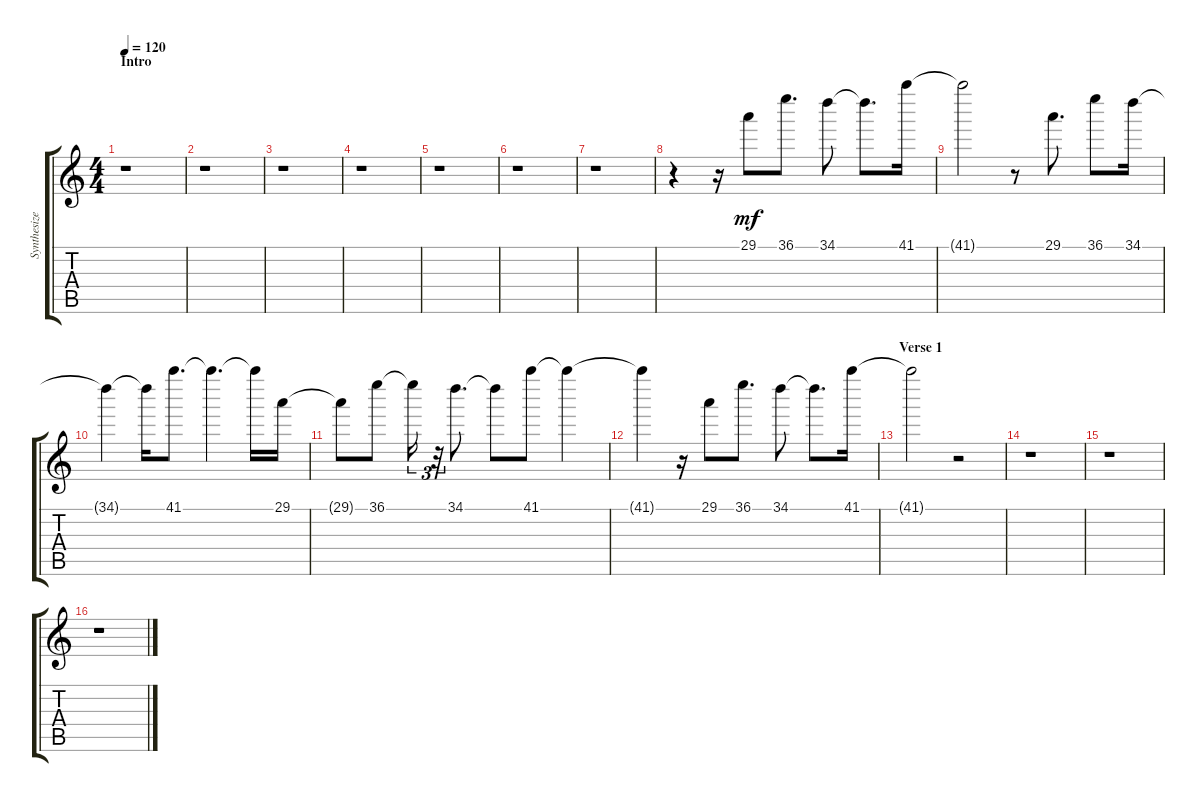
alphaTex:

\track ("Synthesizer" "Synthesize") {instrument fx3crystal}
\staff {score tabs}
\tuning (E4 B3 G3 D3 A2 E2) {hide}
\ts (4 4)
\section ("" "Intro")
\tempo 120
\clef g2
\ks aminor
r.1{dy mf instrument fx3crystal} |
r.1 |
r.1 |
r.1 |
r.1 |
r.1 |
r.1 |
r.4 r.16 29.1.8 36.1.8{d} 34.1.8 34.1{t}.8{d} 41.1.16 |
41.1{t}.2 r.8 29.1.8{d} 36.1.8 34.1.16 |
34.1{t}.4 34.1{t}.16 41.1.8{d} 41.1{t}.4{d} 41.1{t}.16 29.1.16 |
29.1{t}.8 36.1.8 36.1{t}.16{tu (3 2)} r.32{tu (3 2)} 34.1.8{d} 34.1{t}.8 41.1.8 41.1{t}.4 |
41.1{t}.4 r.16 29.1.8 36.1.8{d} 34.1.8 34.1{t}.8{d} 41.1.16 |
\section ("" "Verse 1")
41.1{t}.2 r.2 |
r.1 |
r.1 |
r.1
